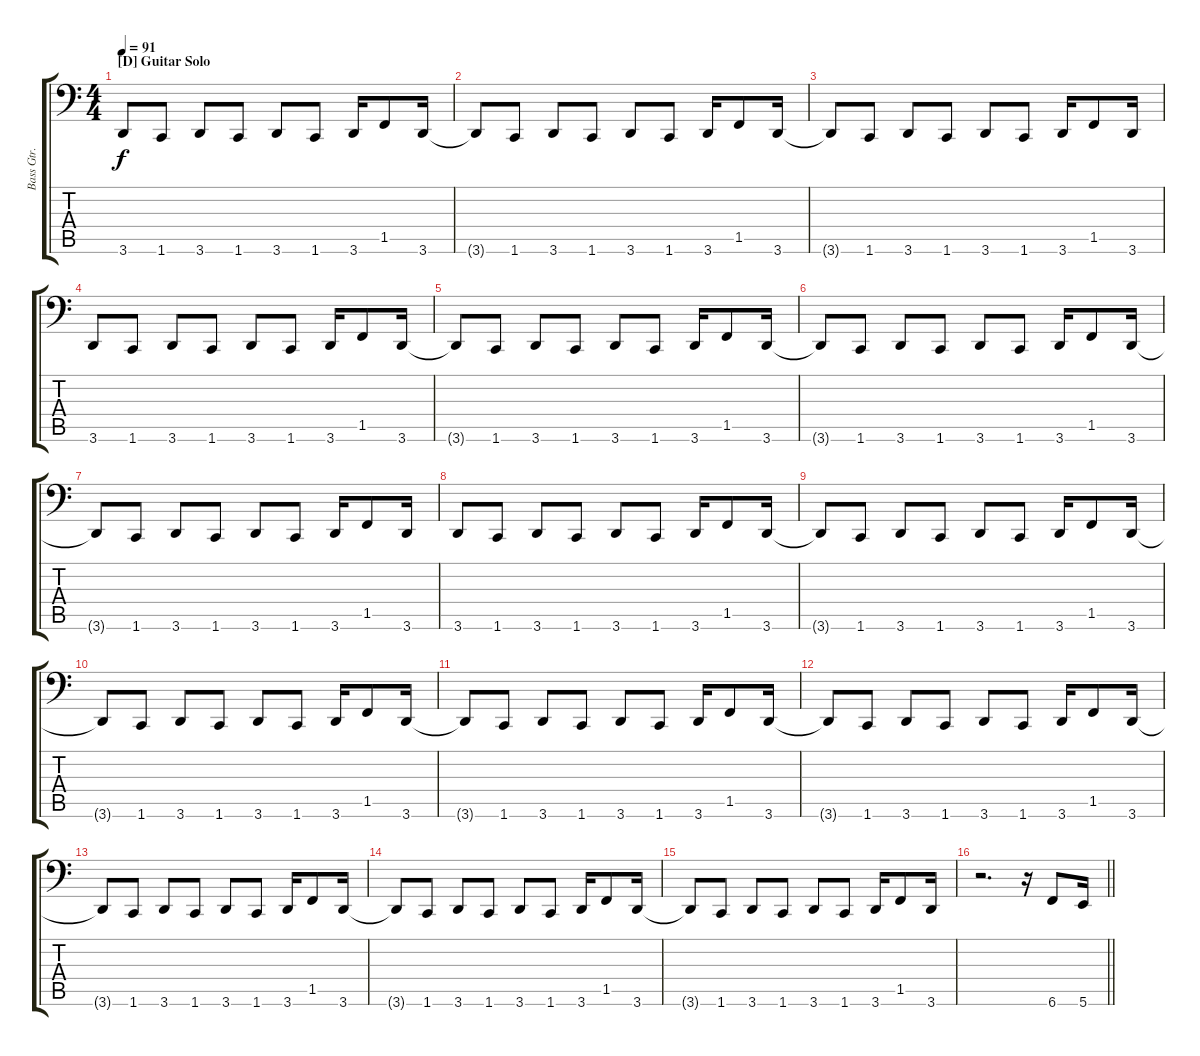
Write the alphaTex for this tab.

\track ("Bass Gtr." "Bass Gtr.") {instrument electricbassfinger}
\staff {score tabs}
\tuning (C3 G2 D2 A1 E1 B0) {hide}
\ts (4 4)
\section ("" "[D] Guitar Solo")
\tempo 91
\clef f4
\ks c
3.6.8{dy f instrument electricbassfinger} 1.6.8 3.6.8 1.6.8 3.6.8 1.6.8 3.6.16 1.5.8 3.6.16 |
3.6{t}.8 1.6.8 3.6.8 1.6.8 3.6.8 1.6.8 3.6.16 1.5.8 3.6.16 |
3.6{t}.8 1.6.8 3.6.8 1.6.8 3.6.8 1.6.8 3.6.16 1.5.8 3.6.16 |
3.6.8 1.6.8 3.6.8 1.6.8 3.6.8 1.6.8 3.6.16 1.5.8 3.6.16 |
3.6{t}.8 1.6.8 3.6.8 1.6.8 3.6.8 1.6.8 3.6.16 1.5.8 3.6.16 |
3.6{t}.8 1.6.8 3.6.8 1.6.8 3.6.8 1.6.8 3.6.16 1.5.8 3.6.16 |
3.6{t}.8 1.6.8 3.6.8 1.6.8 3.6.8 1.6.8 3.6.16 1.5.8 3.6.16 |
3.6.8 1.6.8 3.6.8 1.6.8 3.6.8 1.6.8 3.6.16 1.5.8 3.6.16 |
3.6{t}.8 1.6.8 3.6.8 1.6.8 3.6.8 1.6.8 3.6.16 1.5.8 3.6.16 |
3.6{t}.8 1.6.8 3.6.8 1.6.8 3.6.8 1.6.8 3.6.16 1.5.8 3.6.16 |
3.6{t}.8 1.6.8 3.6.8 1.6.8 3.6.8 1.6.8 3.6.16 1.5.8 3.6.16 |
3.6{t}.8 1.6.8 3.6.8 1.6.8 3.6.8 1.6.8 3.6.16 1.5.8 3.6.16 |
3.6{t}.8 1.6.8 3.6.8 1.6.8 3.6.8 1.6.8 3.6.16 1.5.8 3.6.16 |
3.6{t}.8 1.6.8 3.6.8 1.6.8 3.6.8 1.6.8 3.6.16 1.5.8 3.6.16 |
3.6{t}.8 1.6.8 3.6.8 1.6.8 3.6.8 1.6.8 3.6.16 1.5.8 3.6.16 |
\barLineRight lightlight
r.2{d} r.16 6.6.8 5.6.16
